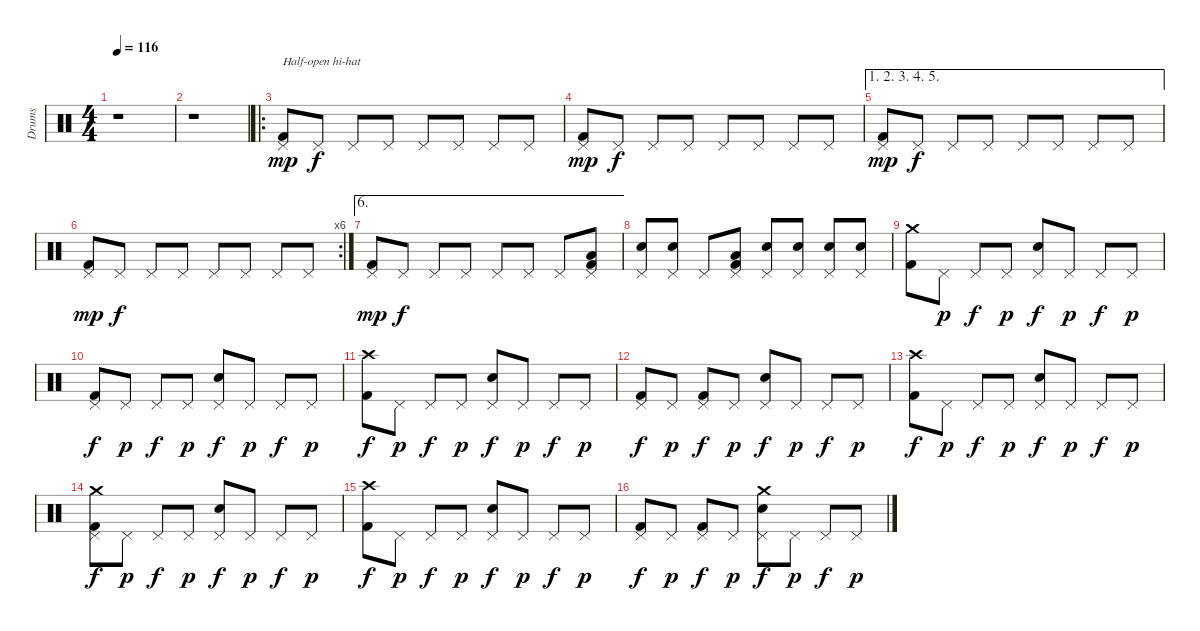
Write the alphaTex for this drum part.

\track ("Drums" "Drums") {instrument percussion}
\staff {score}
\articulation defaults
\ts (4 4)
\tempo 116
\clef neutral
\ks c
r.1{dy mp} |
r.1 |
\ro
("Kick (hit) 2" "Pedal Hi-Hat (hit)").8{txt "Half-open hi-hat"} "Pedal Hi-Hat (hit)".8{dy f} "Pedal Hi-Hat (hit)".8 "Pedal Hi-Hat (hit)".8 "Pedal Hi-Hat (hit)".8 "Pedal Hi-Hat (hit)".8 "Pedal Hi-Hat (hit)".8 "Pedal Hi-Hat (hit)".8 |
("Kick (hit) 2" "Pedal Hi-Hat (hit)").8{dy mp} "Pedal Hi-Hat (hit)".8{dy f} "Pedal Hi-Hat (hit)".8 "Pedal Hi-Hat (hit)".8 "Pedal Hi-Hat (hit)".8 "Pedal Hi-Hat (hit)".8 "Pedal Hi-Hat (hit)".8 "Pedal Hi-Hat (hit)".8 |
\ae (1 2 3 4 5)
("Kick (hit) 2" "Pedal Hi-Hat (hit)").8{dy mp} "Pedal Hi-Hat (hit)".8{dy f} "Pedal Hi-Hat (hit)".8 "Pedal Hi-Hat (hit)".8 "Pedal Hi-Hat (hit)".8 "Pedal Hi-Hat (hit)".8 "Pedal Hi-Hat (hit)".8 "Pedal Hi-Hat (hit)".8 |
\rc 6
("Kick (hit) 2" "Pedal Hi-Hat (hit)").8{dy mp} "Pedal Hi-Hat (hit)".8{dy f} "Pedal Hi-Hat (hit)".8 "Pedal Hi-Hat (hit)".8 "Pedal Hi-Hat (hit)".8 "Pedal Hi-Hat (hit)".8 "Pedal Hi-Hat (hit)".8 "Pedal Hi-Hat (hit)".8 |
\ae 6
("Kick (hit) 2" "Pedal Hi-Hat (hit)").8{dy mp} "Pedal Hi-Hat (hit)".8{dy f} "Pedal Hi-Hat (hit)".8 "Pedal Hi-Hat (hit)".8 "Pedal Hi-Hat (hit)".8 "Pedal Hi-Hat (hit)".8 "Pedal Hi-Hat (hit)".8 ("Kick (hit) 2" "Low Tom (hit)" "Pedal Hi-Hat (hit)").8 |
("Pedal Hi-Hat (hit)" "Snare (hit) 2").8 ("Pedal Hi-Hat (hit)" "Snare (hit) 2").8 "Pedal Hi-Hat (hit)".8 ("Kick (hit) 2" "Low Tom (hit)" "Pedal Hi-Hat (hit)").8 ("Pedal Hi-Hat (hit)" "Snare (hit) 2").8 ("Pedal Hi-Hat (hit)" "Snare (hit) 2").8 ("Pedal Hi-Hat (hit)" "Snare (hit) 2").8 ("Pedal Hi-Hat (hit)" "Snare (hit) 2").8 |
("Kick (hit) 2" "Crash medium (hit)").8 "Pedal Hi-Hat (hit)".8{dy p} "Pedal Hi-Hat (hit)".8{dy f} "Pedal Hi-Hat (hit)".8{dy p} ("Pedal Hi-Hat (hit)" "Snare (hit) 2").8{dy f} "Pedal Hi-Hat (hit)".8{dy p} "Pedal Hi-Hat (hit)".8{dy f} "Pedal Hi-Hat (hit)".8{dy p} |
("Kick (hit) 2" "Pedal Hi-Hat (hit)").8{dy f} "Pedal Hi-Hat (hit)".8{dy p} "Pedal Hi-Hat (hit)".8{dy f} "Pedal Hi-Hat (hit)".8{dy p} ("Pedal Hi-Hat (hit)" "Snare (hit) 2").8{dy f} "Pedal Hi-Hat (hit)".8{dy p} "Pedal Hi-Hat (hit)".8{dy f} "Pedal Hi-Hat (hit)".8{dy p} |
("Kick (hit) 2" "Crash high (hit)").8{dy f} "Pedal Hi-Hat (hit)".8{dy p} "Pedal Hi-Hat (hit)".8{dy f} "Pedal Hi-Hat (hit)".8{dy p} ("Pedal Hi-Hat (hit)" "Snare (hit) 2").8{dy f} "Pedal Hi-Hat (hit)".8{dy p} "Pedal Hi-Hat (hit)".8{dy f} "Pedal Hi-Hat (hit)".8{dy p} |
("Kick (hit) 2" "Pedal Hi-Hat (hit)").8{dy f} "Pedal Hi-Hat (hit)".8{dy p} ("Kick (hit) 2" "Pedal Hi-Hat (hit)").8{dy f} "Pedal Hi-Hat (hit)".8{dy p} ("Pedal Hi-Hat (hit)" "Snare (hit) 2").8{dy f} "Pedal Hi-Hat (hit)".8{dy p} "Pedal Hi-Hat (hit)".8{dy f} "Pedal Hi-Hat (hit)".8{dy p} |
("Kick (hit) 2" "Crash high (hit)").8{dy f} "Pedal Hi-Hat (hit)".8{dy p} "Pedal Hi-Hat (hit)".8{dy f} "Pedal Hi-Hat (hit)".8{dy p} ("Pedal Hi-Hat (hit)" "Snare (hit) 2").8{dy f} "Pedal Hi-Hat (hit)".8{dy p} "Pedal Hi-Hat (hit)".8{dy f} "Pedal Hi-Hat (hit)".8{dy p} |
("Kick (hit) 2" "Crash medium (hit)" "Pedal Hi-Hat (hit)").8{dy f} "Pedal Hi-Hat (hit)".8{dy p} "Pedal Hi-Hat (hit)".8{dy f} "Pedal Hi-Hat (hit)".8{dy p} ("Pedal Hi-Hat (hit)" "Snare (hit) 2").8{dy f} "Pedal Hi-Hat (hit)".8{dy p} "Pedal Hi-Hat (hit)".8{dy f} "Pedal Hi-Hat (hit)".8{dy p} |
("Kick (hit) 2" "Crash high (hit)").8{dy f} "Pedal Hi-Hat (hit)".8{dy p} "Pedal Hi-Hat (hit)".8{dy f} "Pedal Hi-Hat (hit)".8{dy p} ("Pedal Hi-Hat (hit)" "Snare (hit) 2").8{dy f} "Pedal Hi-Hat (hit)".8{dy p} "Pedal Hi-Hat (hit)".8{dy f} "Pedal Hi-Hat (hit)".8{dy p} |
("Kick (hit) 2" "Pedal Hi-Hat (hit)").8{dy f} "Pedal Hi-Hat (hit)".8{dy p} ("Kick (hit) 2" "Pedal Hi-Hat (hit)").8{dy f} "Pedal Hi-Hat (hit)".8{dy p} ("Crash medium (hit)" "Pedal Hi-Hat (hit)" "Snare (hit) 2").8{dy f} "Pedal Hi-Hat (hit)".8{dy p} "Pedal Hi-Hat (hit)".8{dy f} "Pedal Hi-Hat (hit)".8{dy p}
